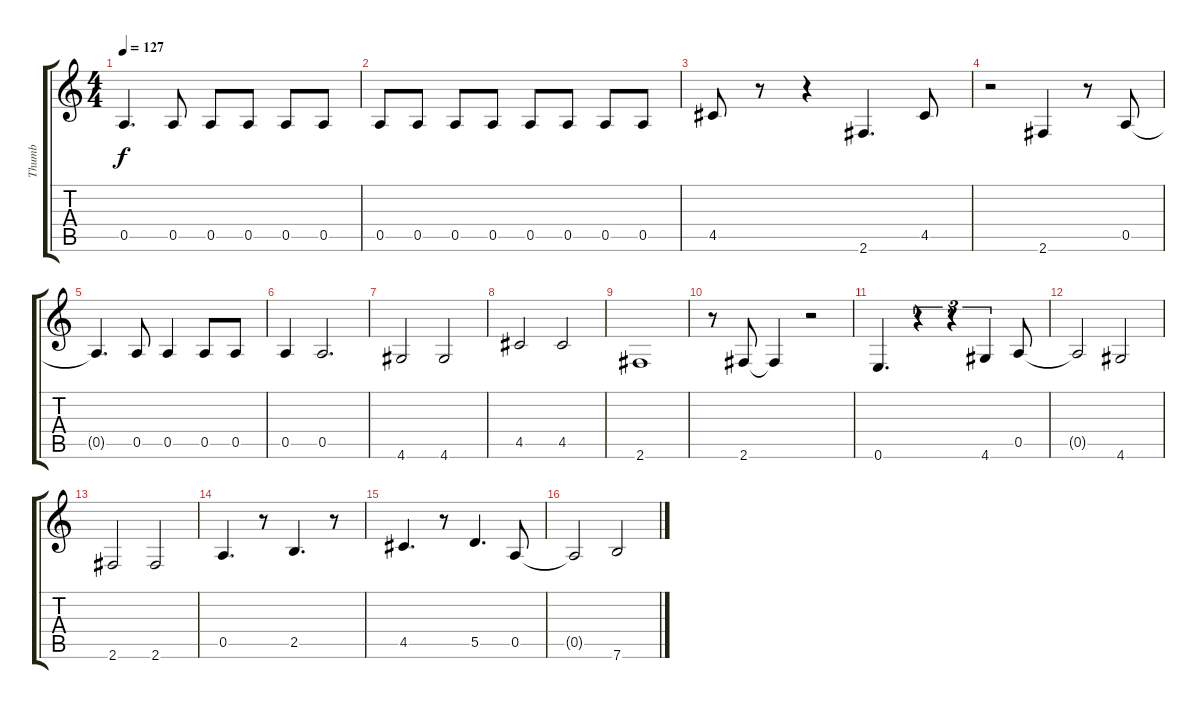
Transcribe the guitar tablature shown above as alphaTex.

\track ("Thumb" "Thumb") {instrument electricbasspick}
\staff {score tabs}
\tuning (E4 B3 G3 D3 A2 E2) {hide}
\ts (4 4)
\tempo 127
\clef g2
\ks c
0.5{t}.4{d dy f} 0.5.8 0.5.8 0.5.8 0.5.8 0.5.8 |
0.5.8 0.5.8 0.5.8 0.5.8 0.5.8 0.5.8 0.5.8 0.5.8 |
4.5.8 r.8 r.4 2.6.4{d} 4.5.8 |
r.2 2.6.4 r.8 0.5.8 |
0.5{t}.4{d} 0.5.8 0.5.4 0.5.8 0.5.8 |
0.5.4 0.5.2{d} |
4.6.2 4.6.2 |
4.5.2 4.5.2 |
2.6.1 |
r.8 2.6.8 2.6{t}.4 r.2 |
0.6.4{d} r.4{tu (3 2)} r.4{tu (3 2)} 4.6.4{tu (3 2)} 0.5.8 |
0.5{t}.2 4.6.2 |
2.6.2 2.6.2 |
0.5.4{d} r.8 2.5.4{d} r.8 |
4.5.4{d} r.8 5.5.4{d} 0.5.8 |
0.5{t}.2 7.6.2
